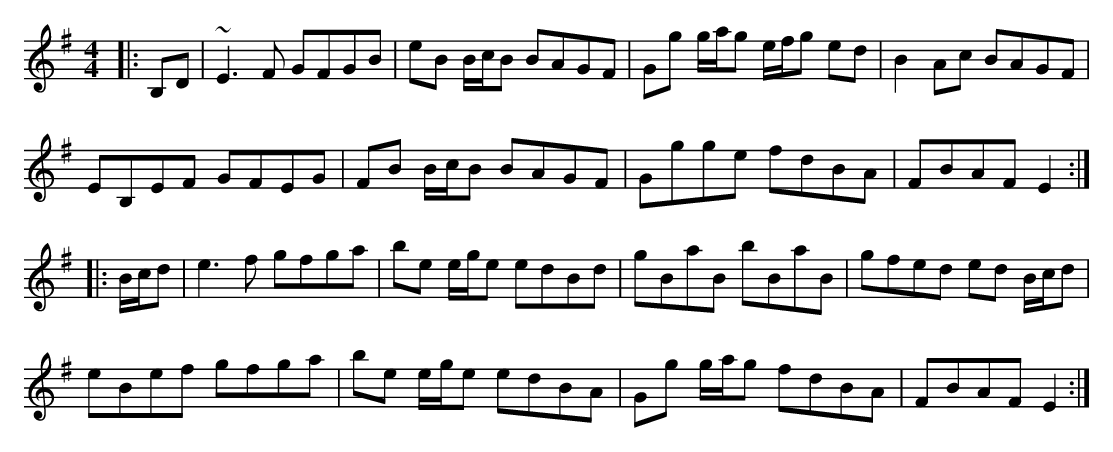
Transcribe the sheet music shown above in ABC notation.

X:1
M:4/4
K:G
|:B,D|~E3F GFGB|eB B/c/B BAGF|Gg g/a/g e/f/g ed|B2 Ac BAGF|
EB,EF GFEG|FB B/c/B BAGF|Ggge fdBA|FBAF E2:|
|:B/c/d|e3 f gfga|be e/g/e edBd|gBaB bBaB|gfed ed B/c/d|
eBef gfga|be e/g/e edBA|Gg g/a/g fdBA|FBAF E2:|
